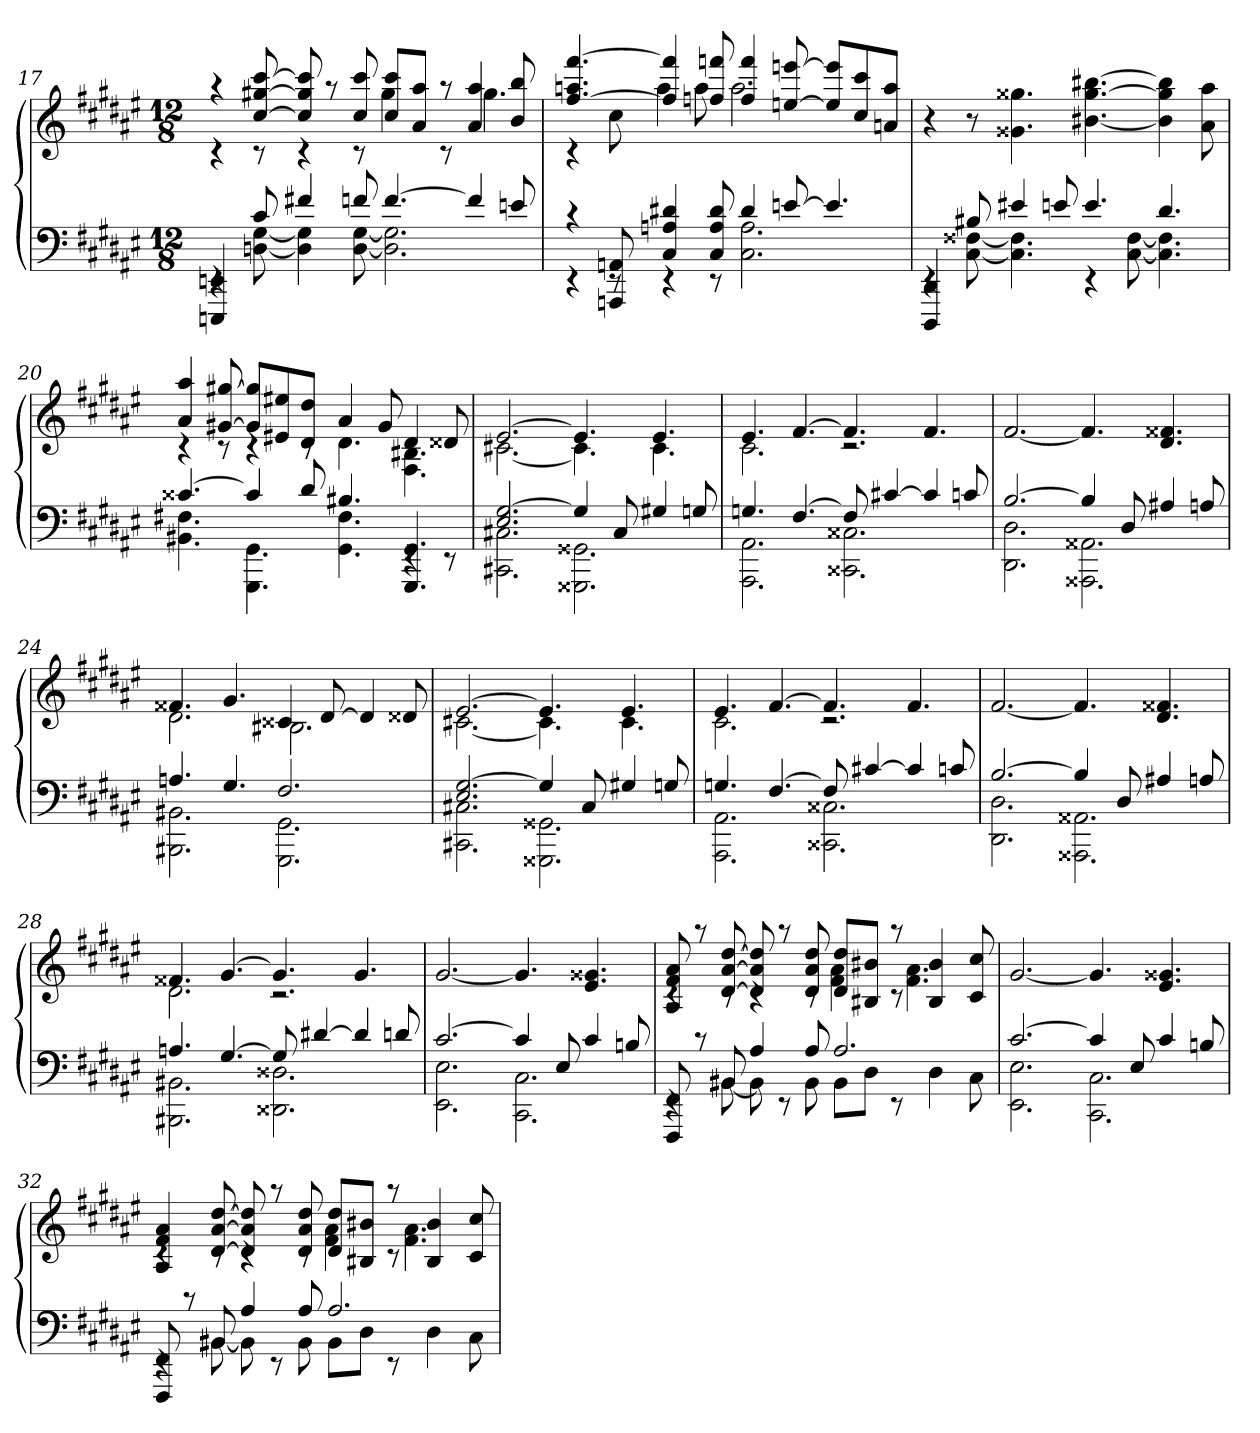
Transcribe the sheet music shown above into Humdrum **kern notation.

**kern	**kern
*part1	*part1
*staff2	*staff1
*clefF4	*clefG2
*k[f#c#g#d#a#e#]	*k[f#c#g#d#a#e#]
*F#:	*F#:
*M12/8	*M12/8
=17	=17
*^	*^
4EEEn 4EEn	4rEE	4raa	4rc
8c#	[8Dn [8G#	[8cc# [8gg#X [8ccc#	8rc
4f#X	4D] 4G#]	8cc#] 8gg#] 8ccc#]	4rc
.	.	8raa	.
8fn	[8D [8G#	8cc# 8ccc#	8rc
[4.f	2.D] 2.G#]	8cc# 8ccc#L	4gg#
.	.	8a# 8aa#J	.
.	.	8raa	8rc
4f]	.	4a# 4aa#	4.gg#
8en	.	8b 8bb	.
=18	=18	=18	=18
4rc	4rEE	[4.ff# 4.aan [4.fff#	4rc
8AAAn 8AAn	8rEE	.	8cc#
4C# 4An 4d#X	4rEE	4ff#] 4fff#]	4aa
8C# 8A 8d#	8rEE	8ffn 8fffn	8aa
4d#	2.C# 2.A	4ff 4fff	2.aa
[8en	.	[8een [8eeen	.
4.e]	.	8ee] 8eee]L	.
.	.	8cc# 8ccc#	.
.	.	8an 8aaJ	.
*	*	*v	*v
=19	=19	=19
4DDD# 4DD#	4rEE	4r
8B#X	[8C# [8F##X	8r
4e#X	4.C#] 4.F##]	4.g##X 4.gg##X
8en	.	.
4.e	4rEE	[4.b#X [4.gg## [4.bb#X
.	[8C# [8F##	.
4.d#	4.C#] 4.F##]	4b#] 4gg##] 4bb#]
.	.	8a# 8aa#
=20	=20	=20
*	*	*^
[4.c##X	4.BB#X 4.F#X	4a# 4aa#	4rc
.	.	[8g#X [8gg#X	8rc
4c##]	4.GGG# 4.GG#	8g#] 8gg#]L	4rc
.	.	8e#X 8ee#X	.
8d#	.	8d# 8dd#J	8rc
4.B#X	4.GG# 4.F#	4a#	4.d#
.	.	8g#	.
4.GGG# 4.GG#	4rEE	4d#	4.F# 4.B#X
.	8rEE	8d##X	.
=21	=21	=21	=21
2.E# [2.G#	2.CC#X 2.C#X	[2.e#	[2.c#X
4G#]	2.GGG##X 2.GG##X	4.e#]	4.c#]
8C#	.	.	.
4G#X	.	4.e#	4.c#
8Gn	.	.	.
=22	=22	=22	=22
4.Gn	2.AAA# 2.AA#	4.e#	2.c#
[4.F#	.	[4.f#	.
8F#]	2.CC##X 2.C##X	4.f#]	2.rc
[4c#X	.	.	.
4c#]	.	4.f#	.
8cn	.	.	.
*	*	*v	*v
=23	=23	=23
[2.B	2.DD# 2.D#	[2.f#
4B]	2.AAA##X 2.AA##X	4.f#]
8D#	.	.
4A#X	.	4.d# 4.f##X
8An	.	.
=24	=24	=24
*	*	*^
4.An	2.BBB#X 2.BB#X	4.f##X	2.d#
4.G#	.	4.g#	.
2.F#	2.GGG# 2.GG#	4c##X	2.B#X
.	.	[8d#	.
.	.	4d#]	.
.	.	8d##X	.
=25	=25	=25	=25
2.E# [2.G#	2.CC#X 2.C#X	[2.e#	[2.c#X
4G#]	2.GGG##X 2.GG##X	4.e#]	4.c#]
8C#	.	.	.
4G#X	.	4.e#	4.c#
8Gn	.	.	.
=26	=26	=26	=26
4.Gn	2.AAA# 2.AA#	4.e#	2.c#
[4.F#	.	[4.f#	.
8F#]	2.CC##X 2.C##X	4.f#]	2.rc
[4c#X	.	.	.
4c#]	.	4.f#	.
8cn	.	.	.
*	*	*v	*v
=27	=27	=27
[2.B	2.DD# 2.D#	[2.f#
4B]	2.AAA##X 2.AA##X	4.f#]
8D#	.	.
4A#X	.	4.d# 4.f##X
8An	.	.
=28	=28	=28
*	*	*^
4.An	2.BBB#X 2.BB#X	4.f##X	2.d#
[4.G#	.	[4.g#	.
8G#]	2.DD##X 2.D##X	4.g#]	2.rc
[4d#X	.	.	.
4d#]	.	4.g#	.
8dn	.	.	.
*	*	*v	*v
=29	=29	=29
[2.c#	2.EE# 2.E#	[2.g#
4c#]	2.CC# 2.C#	4.g#]
8E#	.	.
4c#	.	4.e# 4.g##X
8Bn	.	.
=30	=30	=30
*	*	*^
8FFF# 8FF#	4rEE	8A# 8f# 8a#	4rc
8rc	.	8raa	.
8BB#X	[8BB#X	[8d# [8a# [8dd#	8rc
4A#	8BB#]	8d#] 8a#] 8dd#]	4rc
.	8rEE	8raa	.
8A#	8BB#	8d# 8a# 8dd#	8rc
2.A#	8BB#L	8d# 8dd#L	4f# 4a#
.	8D#J	8B#X 8b#XJ	.
.	8rEE	8raa	8rc
.	4D#	4B# 4b#	4.f# 4.a#
.	8C#	8c# 8cc#	.
*	*	*v	*v
=31	=31	=31
[2.c#	2.EE# 2.E#	[2.g#
4c#]	2.CC# 2.C#	4.g#]
8E#	.	.
4c#	.	4.e# 4.g##X
8Bn	.	.
=32	=32	=32
*	*	*^
8FFF# 8FF#	4rEE	4A# 4f# 4a#	4rc
8rc	.	.	.
8BB#X	[8BB#X	[8d# [8a# [8dd#	8rc
4A#	8BB#]	8d#] 8a#] 8dd#]	4rc
.	8rEE	8raa	.
8A#	8BB#	8d# 8a# 8dd#	8rc
2.A#	8BB#L	8d# 8dd#L	4f# 4a#
.	8D#J	8B#X 8b#XJ	.
.	8rEE	8raa	8rc
.	4D#	4B# 4b#	4.f# 4.a#
.	8C#	8c# 8cc#	.
*v	*v	*	*
*	*v	*v
=	=
*-	*-
